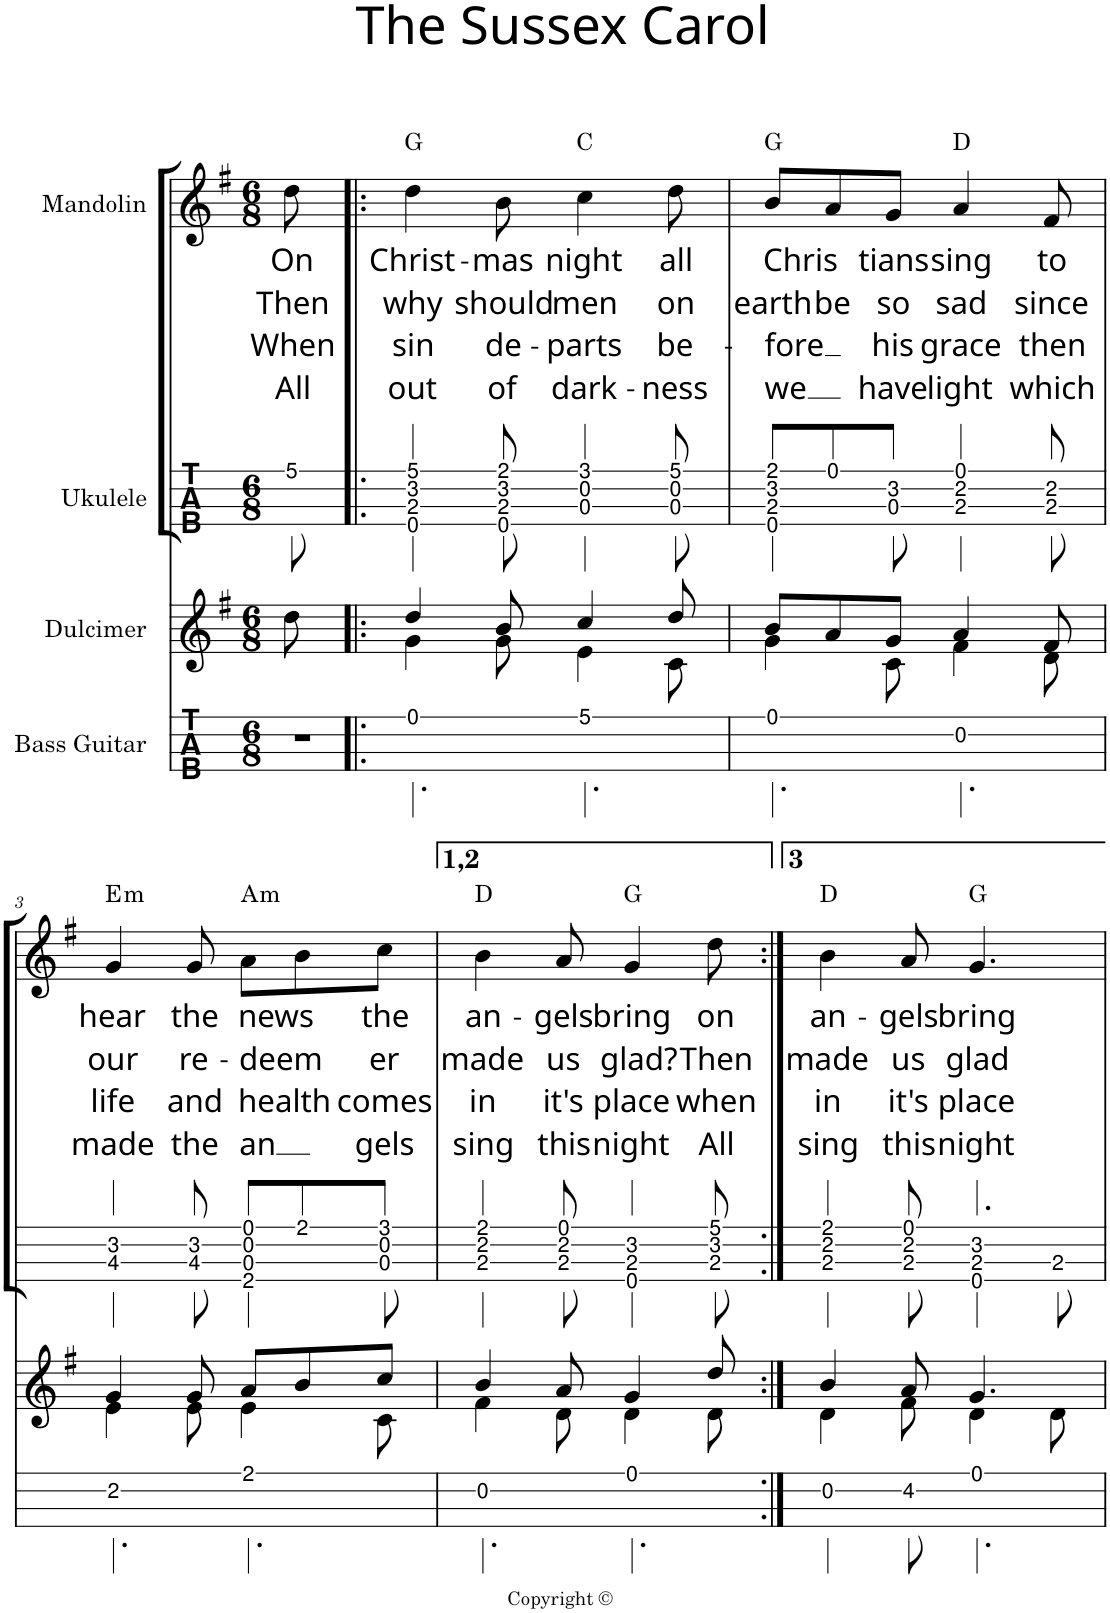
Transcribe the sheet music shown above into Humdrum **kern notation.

**kern	**kern	**kern	**kern	**text	**text	**text	**text	**harte
*part4	*part3	*part2	*part1	*part1	*part1	*part1	*part1	*part1
*staff4	*staff3	*staff2	*staff1	*staff1	*staff1	*staff1	*staff1	*
*I"Bass Guitar	*I"Dulcimer	*I"Ukulele	*I"Mandolin	*	*	*	*	*
*stria4	*	*stria4	*	*	*	*	*	*
*	*clefG2	*	*clefG2	*	*	*	*	*
*k[f#]	*k[f#]	*k[f#]	*k[f#]	*	*	*	*	*
*G:	*G:	*G:	*G:	*	*	*	*	*
*M6/8	*M6/8	*M6/8	*M6/8	*	*	*	*	*
=	=	=	=	=	=	=	=	=
!	!	!	!	!LO:LY:b	!LO:LY:b	!LO:LY:b	!LO:LY:b	!
2.r	8dd\	8dd\	8dd\	On	Then	When	All	.
.	2ryy	2ryy	2ryy	.	.	.	.	.
.	8ryy	8ryy	8ryy	.	.	.	.	.
=1!|:	=1!|:	=1!|:	=1!|:	=1!|:	=1!|:	=1!|:	=1!|:	=1!|:
*stria4	*	*stria4	*	*	*	*	*	*
*	*^	*^	*	*	*	*	*	*
!	!	!	!	!	!	!LO:LY:b	!LO:LY:b	!LO:LY:b	!LO:LY:b	!
4.GG\	4dd/	4g\	4dd/	4G\ 4d\ 4g\	4dd\	Christ-	why	sin	out	G:maj
!	!	!	!	!	!	!LO:LY:b	!LO:LY:b	!LO:LY:b	!LO:LY:b	!
.	8b/	8g\	8b/	8G\ 8d\ 8g\	8b\	-mas	should	de-	of	.
!	!	!	!	!	!	!LO:LY:b	!LO:LY:b	!LO:LY:b	!LO:LY:b	!
4.C\	4cc/	4e\	4cc/	4c\ 4e\	4cc\	night	men	-parts	dark-	C:maj
!	!	!	!	!	!	!LO:LY:b	!LO:LY:b	!LO:LY:b	!LO:LY:b	!
.	8dd/	8c\	8dd/	8c\ 8e\	8dd\	all	on	be-	-ness	.
=2	=2	=2	=2	=2	=2	=2	=2	=2	=2	=2
!	!	!	!	!	!	!LO:LY:b	!LO:LY:b	!LO:LY:b	!LO:LY:b	!
4.GG\	8b/L	4g\	8b/L	4G\ 4d\ 4g\	8b/L	Chris	earth	-fore	we	G:maj
!	!	!	!	!	!	!	!LO:LY:b	!	!	!
.	8a/	.	8a/	.	8a/	.	be	.	.	.
!	!	!	!	!	!	!LO:LY:b	!LO:LY:b	!LO:LY:b	!LO:LY:b	!
.	8g/J	8c\	8g/J	8c\	8g/J	tians	so	his	have	.
!	!	!	!	!	!	!LO:LY:b	!LO:LY:b	!LO:LY:b	!LO:LY:b	!
4.DD\	4a/	4f#\	4a/	4d\ 4f#\	4a/	sing	sad	grace	light	D:maj
!	!	!	!	!	!	!LO:LY:b	!LO:LY:b	!LO:LY:b	!LO:LY:b	!
.	8f#/	8d\	8f#/	8d\	8f#/	to	since	then	which	.
!!LO:LB:g=z
=3	=3	=3	=3	=3	=3	=3	=3	=3	=3	=3
!	!	!	!	!	!	!LO:LY:b	!LO:LY:b	!LO:LY:b	!LO:LY:b	!LO:H:kt=m
4.EE\	4g/	4e\	4g/	4e\	4g/	hear	our	life	made	E:min
!	!	!	!	!	!	!LO:LY:b	!LO:LY:b	!LO:LY:b	!LO:LY:b	!
.	8g/	8e\	8g/	8e\	8g/	the	re-	and	the	.
!	!	!	!	!	!	!LO:LY:b	!LO:LY:b	!LO:LY:b	!LO:LY:b	!LO:H:kt=m
4.AA\	8a/L	4e\	8a/L	4A\ 4c\ 4e\	8a\L	news	-deem	health	an	A:min
.	8b/	.	8b/	.	8b\	.	.	.	.	.
!	!	!	!	!	!	!LO:LY:b	!LO:LY:b	!LO:LY:b	!LO:LY:b	!
.	8cc/J	8c\	8cc/J	8c\ 8e\	8cc\J	the	er	comes	gels	.
=4	=4	=4	=4	=4	=4	=4	=4	=4	=4	=4
!	!	!	!	!	!	!LO:LY:b	!LO:LY:b	!LO:LY:b	!LO:LY:b	!
4.DD\	4b/	4f#\	4b/	4d\ 4f#\	4b\	an-	made	in	sing	D:maj
!	!	!	!	!	!	!LO:LY:b	!LO:LY:b	!LO:LY:b	!LO:LY:b	!
.	8a/	8d\	8a/	8d\ 8f#\	8a/	-gels	us	it's	this	.
!	!	!	!	!	!	!LO:LY:b	!LO:LY:b	!LO:LY:b	!LO:LY:b	!
4.GG\	4g/	4d\	4g/	4G\ 4d\	4g/	bring	glad?	place	night	G:maj
!	!	!	!	!	!	!LO:LY:b	!LO:LY:b	!LO:LY:b	!LO:LY:b	!
.	8dd/	8d\	8dd/	8d\ 8g\	8dd\	on	Then	when	All	.
=5:|!	=5:|!	=5:|!	=5:|!	=5:|!	=5:|!	=5:|!	=5:|!	=5:|!	=5:|!	=5:|!
!	!	!	!	!	!	!LO:LY:b	!LO:LY:b	!LO:LY:b	!LO:LY:b	!
4DD\	4b/	4d\	4b/	4d\ 4f#\	4b\	an-	made	in	sing	D:maj
!	!	!	!	!	!	!LO:LY:b	!LO:LY:b	!LO:LY:b	!LO:LY:b	!
8FF#\	8a/	8f#\	8a/	8d\ 8f#\	8a/	-gels	us	it's	this	.
!	!	!	!	!	!	!LO:LY:b	!LO:LY:b	!LO:LY:b	!LO:LY:b	!
4.GG\	4.g/	4d\	4.g/	4G\ 4d\	4.g/	bring	glad	place	night	G:maj
.	.	8d\	.	8d\	.	.	.	.	.	.
*	*v	*v	*	*	*	*	*	*	*	*
*	*	*v	*v	*	*	*	*	*	*
=	=	=	=	=	=	=	=	=
*-	*-	*-	*-	*-	*-	*-	*-	*-
